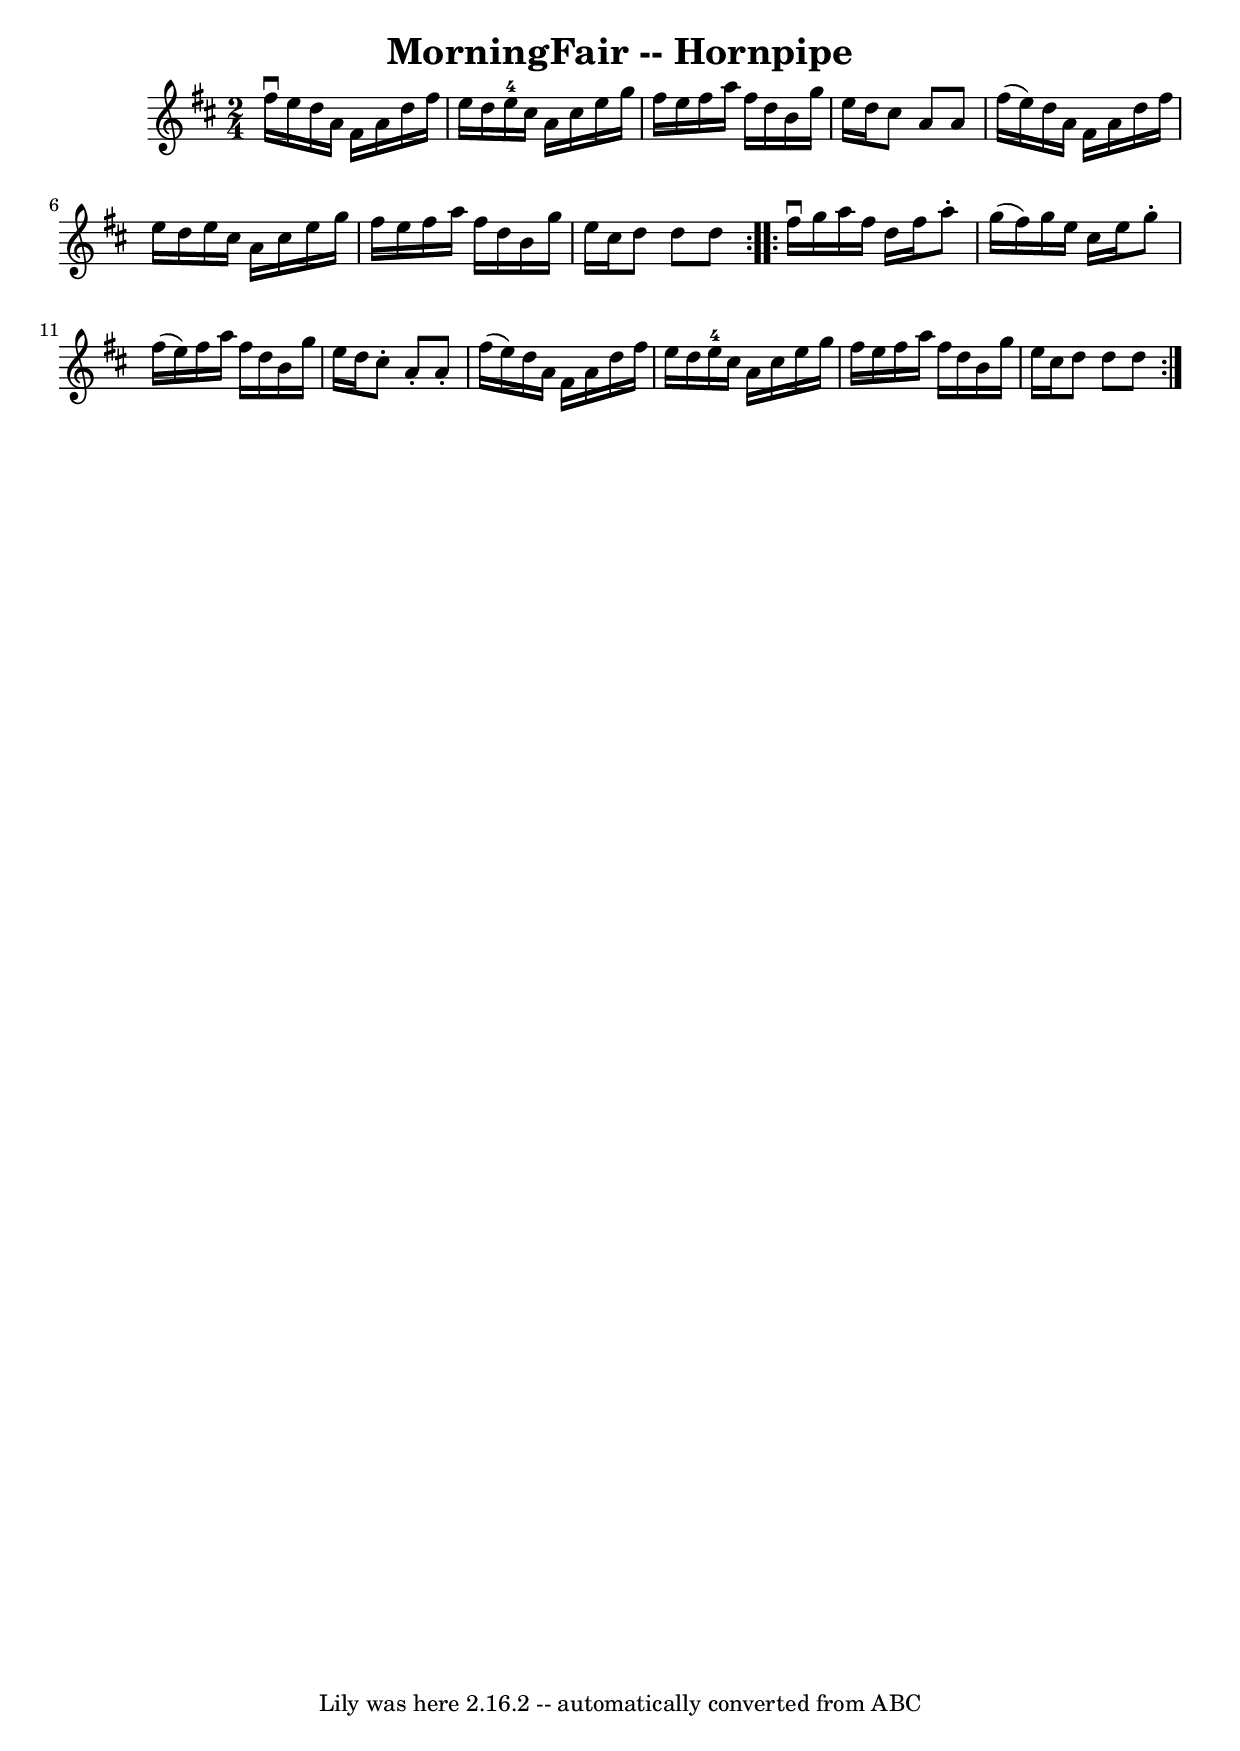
\version "2.7.40"
\include "Mammoth.ily"
\header {
	%% book = "Cole's 1000 Fiddle Tunes"
	crossRefNumber = "1"
	footnotes = ""
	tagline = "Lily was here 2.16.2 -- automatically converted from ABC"
	title = "MorningFair -- Hornpipe"
}
voicedefault =  {


\repeat volta 2 {
\time 2/4 \key d \major fis''16^\downbow e''16  |
 d''16 a'16   
 fis'16 a'16 d''16 fis''16 e''16 d''16  |
 e''16-4   
cis''16 a'16 cis''16 e''16 g''16 fis''16 e''16  |
   
fis''16 a''16 fis''16 d''16 b'16 g''16 e''16 d''16  
|
 cis''8 a'8 a'8 fis''16 (e''16) |
 d''16    
a'16 fis'16 a'16 d''16 fis''16 e''16 d''16  |
 e''16  
 cis''16 a'16 cis''16 e''16 g''16 fis''16 e''16  |
   
fis''16 a''16 fis''16 d''16 b'16 g''16 e''16 cis''16  
|
 d''8 d''8 d''8  }     \repeat volta 2 { fis''16^\downbow   
g''16  |
 a''16 fis''16 d''16 fis''16 a''8 -. g''16 (
fis''16) |
 g''16 e''16 cis''16 e''16 g''8 -. fis''16 
(e''16) |
 fis''16 a''16 fis''16 d''16 b'16 g''16  
 e''16 d''16  |
 cis''8 -. a'8 -. a'8 -. fis''16 (e''16  
-) |
 d''16 a'16 fis'16 a'16 d''16 fis''16 e''16    
d''16  |
 e''16-4 cis''16 a'16 cis''16 e''16 g''16    
fis''16 e''16  |
 fis''16 a''16 fis''16 d''16 b'16    
g''16 e''16 cis''16  |
 d''8 d''8 d''8  }   
}

\score{
    <<

	\context Staff="default"
	{
	    \voicedefault 
	}

    >>
	\layout {
	}
	\midi {}
}
